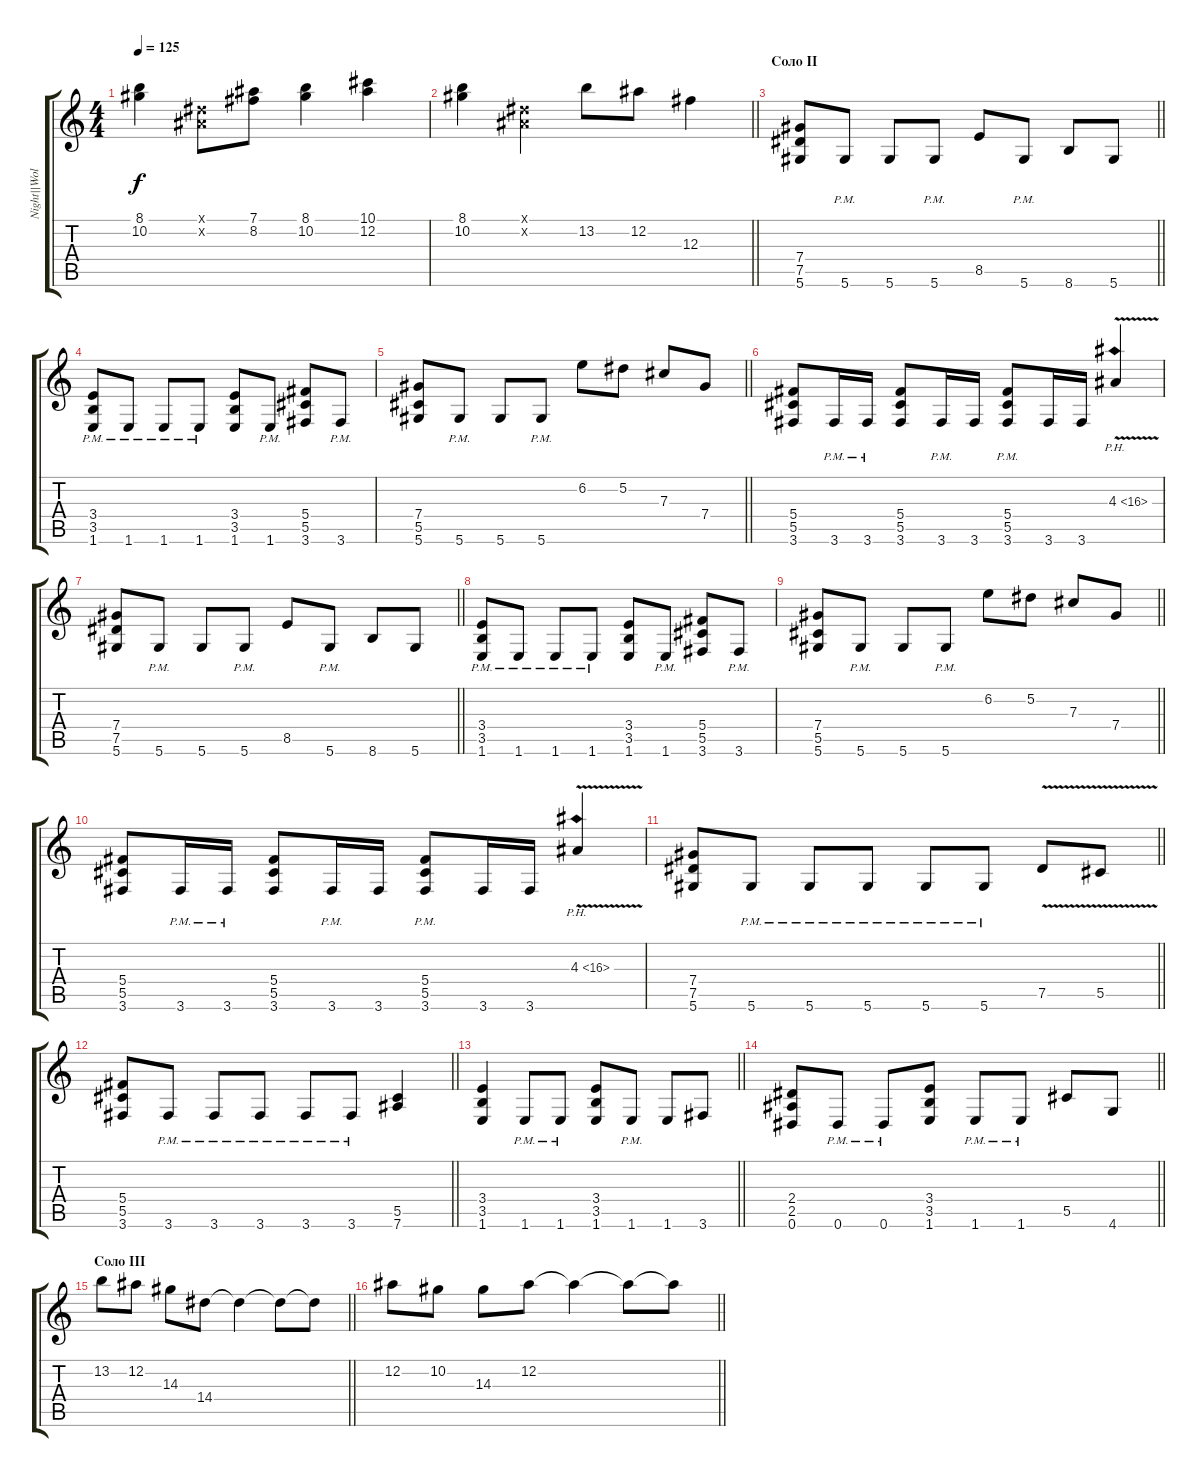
\track ("Night||Wolf" "Night||Wol") {instrument distortionguitar}
\staff {score tabs}
\tuning (Eb4 Bb3 Gb3 Db3 Ab2 Eb2) {hide}
\ts (4 4)
\tempo 125
\clef g2
\ks c
(8.1 10.2).4{dy f} (0.1{x} 0.2{x}).8 (7.1 8.2).8 (8.1 10.2).4 (10.1 12.2).4 |
\barLineRight lightlight
(8.1 10.2).4 (0.1{x} 0.2{x}).4 13.2.8 12.2.8 12.3.4 |
\section ("" "Соло II")
\barLineRight lightlight
(7.4 7.5 5.6).8 5.6{pm}.8 5.6.8 5.6{pm}.8 8.5.8 5.6{pm}.8 8.6.8 5.6.8 |
(3.4 3.5 1.6{pm}).8 1.6{pm}.8 1.6{pm}.8 1.6{pm}.8 (3.4 3.5 1.6).8 1.6{pm}.8 (5.4 5.5 3.6).8 3.6{pm}.8 |
\barLineRight lightlight
(7.4 5.5 5.6).8 5.6{pm}.8 5.6.8 5.6{pm}.8 6.2.8 5.2.8 7.3.8 7.4.8 |
(5.4 5.5 3.6).8 3.6{pm}.16 3.6{pm}.16 (5.4 5.5 3.6).8 3.6{pm}.16 3.6.16 (5.4 5.5 3.6{pm}).8 3.6.16 3.6.16 4.3{ph 12 v}.4 |
\barLineRight lightlight
(7.4 7.5 5.6).8 5.6{pm}.8 5.6.8 5.6{pm}.8 8.5.8 5.6{pm}.8 8.6.8 5.6.8 |
(3.4 3.5 1.6{pm}).8 1.6{pm}.8 1.6{pm}.8 1.6{pm}.8 (3.4 3.5 1.6).8 1.6{pm}.8 (5.4 5.5 3.6).8 3.6{pm}.8 |
\barLineRight lightlight
(7.4 5.5 5.6).8 5.6{pm}.8 5.6.8 5.6{pm}.8 6.2.8 5.2.8 7.3.8 7.4.8 |
(5.4 5.5 3.6).8 3.6{pm}.16 3.6{pm}.16 (5.4 5.5 3.6).8 3.6{pm}.16 3.6.16 (5.4 5.5 3.6{pm}).8 3.6.16 3.6.16 4.3{ph 12 v}.4 |
\barLineRight lightlight
(7.4 7.5 5.6).8 5.6{pm}.8 5.6{pm}.8 5.6{pm}.8 5.6{pm}.8 5.6{pm}.8 7.5{v}.8 5.5{v}.8 |
\barLineRight lightlight
(5.4 5.5 3.6).8 3.6{pm}.8 3.6{pm}.8 3.6{pm}.8 3.6{pm}.8 3.6{pm}.8 (5.5 7.6).4 |
\barLineRight lightlight
(3.4 3.5 1.6).4 1.6{pm}.8 1.6{pm}.8 (3.4 3.5 1.6).8 1.6{pm}.8 1.6.8 3.6.8 |
\barLineRight lightlight
(2.4 2.5 0.6).8 0.6{pm}.8 0.6{pm}.8 (3.4 3.5 1.6).8 1.6{pm}.8 1.6{pm}.8 5.5.8 4.6.8 |
\section ("" "Соло III")
\barLineRight lightlight
13.2.8 12.2.8 14.3.8 14.4.8 14.4{t}.4 14.4{t}.8 14.4{t}.8 |
\barLineRight lightlight
12.2.8 10.2.8 14.3.8 12.2.8 12.2{t}.4 12.2{t}.8 12.2{t}.8
